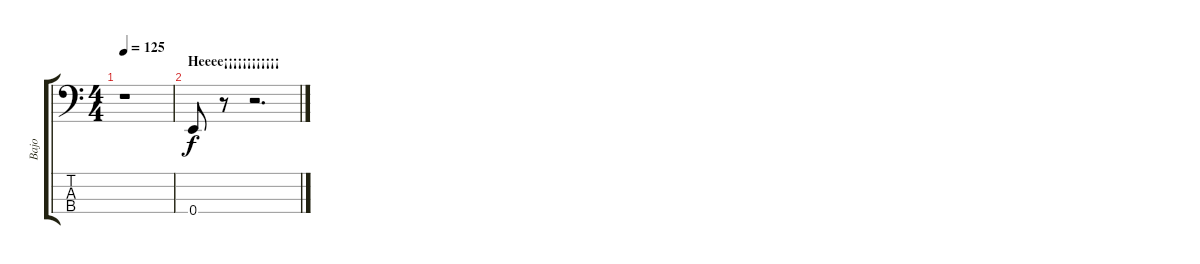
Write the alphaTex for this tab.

\track ("Bajo" "Bajo") {instrument electricbassfinger}
\staff {score tabs}
\tuning (G2 D2 A1 E1) {hide}
\ts (4 4)
\tempo 125
\clef f4
\ks c
r.1{dy f} |
\section ("" "Heeee¡¡¡¡¡¡¡¡¡¡¡¡")
0.4.8{volume 14} r.8 r.2{d}
